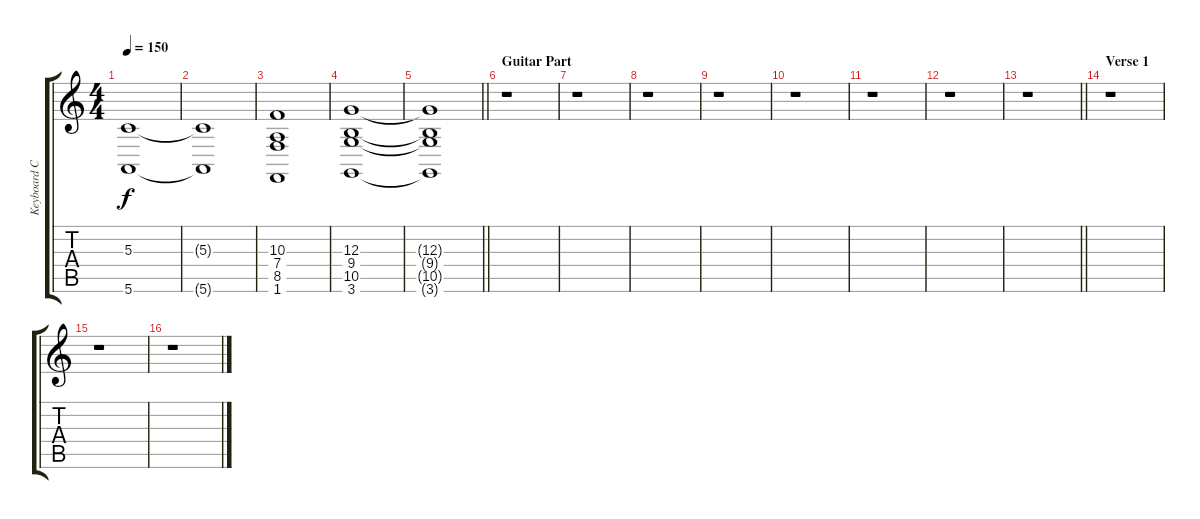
\track ("Keyboard Choir" "Keyboard C") {instrument pad7halo}
\staff {score tabs}
\tuning (E4 B3 G3 D3 A2 E2) {hide}
\ts (4 4)
\tempo 150
\clef g2
\ks c
(5.3 5.6).1{dy f} |
(5.3{t} 5.6{t}).1 |
(10.3 7.4 8.5 1.6).1 |
(12.3 9.4 10.5 3.6).1 |
\barLineRight lightlight
(12.3{t} 9.4{t} 10.5{t} 3.6{t}).1 |
\section ("" "Guitar Part")
r.1 |
r.1 |
r.1 |
r.1 |
r.1 |
r.1 |
r.1 |
\barLineRight lightlight
r.1 |
\section ("" "Verse 1")
r.1 |
r.1 |
r.1
